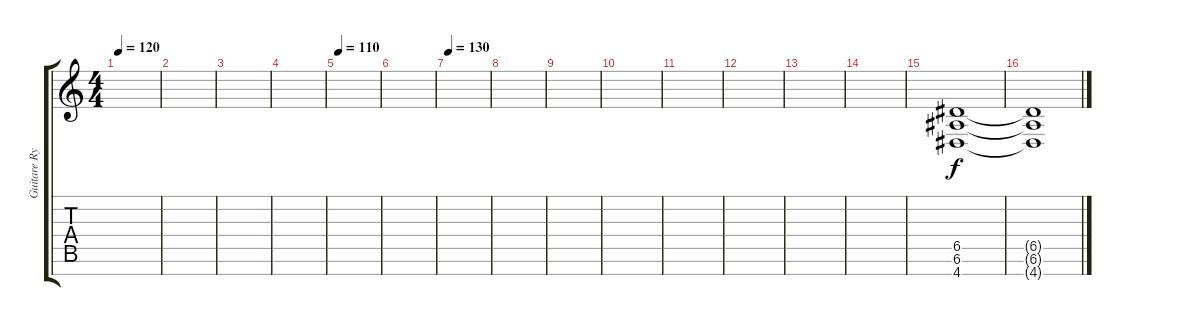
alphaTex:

\track ("Guitare Rythmique" "Guitare Ry") {instrument overdrivenguitar}
\staff {score tabs}
\tuning (E4 B3 G3 D3 A2 E2 B1) {hide}
\ts (4 4)
\tempo 120
\clef g2
\ks c
|
|
|
|
\tempo 110
|
|
\tempo 130
|
|
|
|
|
|
|
|
(6.5 6.6 4.7).1 |
(6.5{t} 6.6{t} 4.7{t}).1{volume 0}
